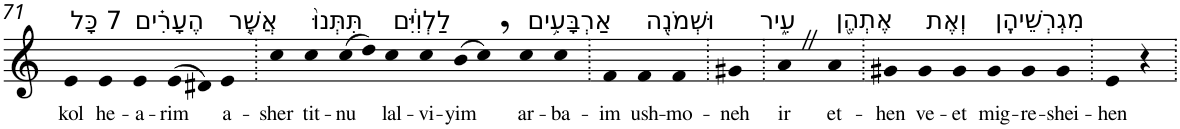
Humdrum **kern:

**kern	**text
*part1	*part1
*staff1	*staff1
*I"Piano	*
*I'Pno	*
!!LO:PB:g=z
*clefG2	*
*k[]	*
=71	=71
!LO:TX:a:t=7 כָּל	!
!	!LO:LY:b
4e	kol
!LO:TX:a:t=הֶעָרִ֗ים	!
!	!LO:LY:b
4e	he-
!	!LO:LY:b
4e	-a-
!	!LO:LY:b
(>8e	-rim
8d#X)	.
!LO:TX:a:t=אֲשֶׁ֤ר	!
!	!LO:LY:b
4e	a-
=72.	=72.
!	!LO:LY:b
4cc	-sher
!LO:TX:a:t=תִּתְּנוּ֙	!
!	!LO:LY:b
4cc	tit-
!	!LO:LY:b
(>8cc	-nu
8dd)	.
!LO:TX:a:t=לַלְוִיִּ֔ם	!
!	!LO:LY:b
4cc	lal-
!	!LO:LY:b
4cc	-vi-
!	!LO:LY:b
(>8b	-yim
8cc,)	.
!LO:TX:a:t=אַרְבָּעִ֥ים	!
!	!LO:LY:b
4cc	ar-
!	!LO:LY:b
4cc	-ba-
=73.	=73.
!	!LO:LY:b
4f	-im
!LO:TX:a:t=וּשְׁמֹנֶ֖ה	!
!	!LO:LY:b
4f	ush-
!	!LO:LY:b
4f	-mo-
=74.	=74.
!	!LO:LY:b
4g#X	-neh
=75.	=75.
!LO:TX:a:t=עִ֑יר	!
!	!LO:LY:b
4aZ	ir
!LO:TX:a:t=אֶתְהֶ֖ן	!
!	!LO:LY:b
4a	et-
=76.	=76.
!	!LO:LY:b
4g#X	-hen
!LO:TX:a:t=וְאֶת	!
!	!LO:LY:b
4g#	ve-
!	!LO:LY:b
4g#	-et
!LO:TX:a:t=מִגְרְשֵׁיהֶֽן	!
!	!LO:LY:b
4g#	mig-
!	!LO:LY:b
4g#	-re-
!	!LO:LY:b
4g#	-shei-
=77.	=77.
!	!LO:LY:b
4e	-hen
4r	.
=.	=.
*-	*-
